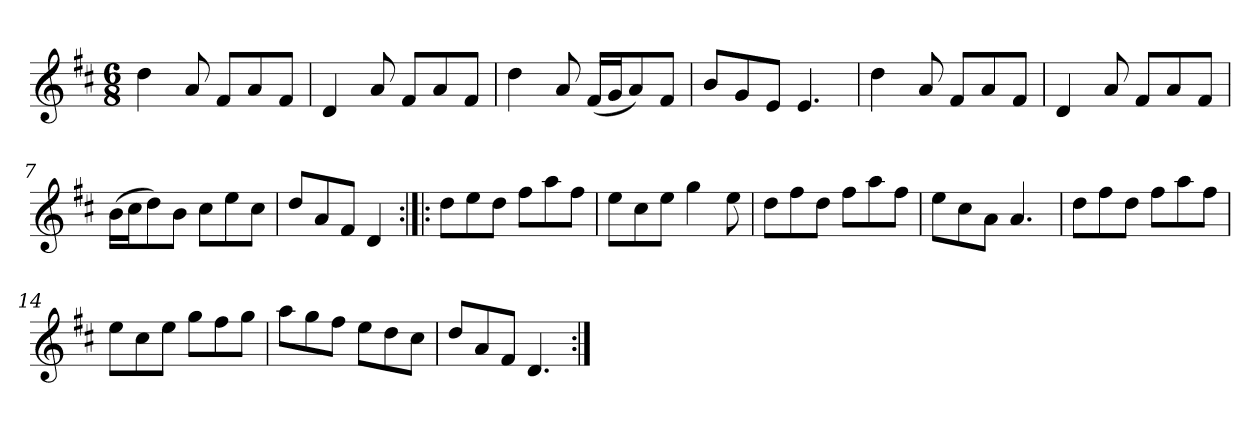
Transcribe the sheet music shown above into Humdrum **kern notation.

**kern
*part1
*staff1
*clefG2
*k[f#c#]
*D:
*M6/8
=1
4dd\
8a/
8f#/L
8a/
8f#/J
=2
4d/
8a/
8f#/L
8a/
8f#/J
=3
4dd\
8a/
(<16f#/LL
16g/J
8a/)
8f#/J
=4
8b/L
8g/
8e/J
4.e/
=5
4dd\
8a/
8f#/L
8a/
8f#/J
=6
4d/
8a/
8f#/L
8a/
8f#/J
=7
(>16b\LL
16cc#\J
8dd\)
8b\J
8cc#\L
8ee\
8cc#\J
!!LO:LB:g=z
=8
8dd/L
8a/
8f#/J
4d/
=9:|!|:
8dd\L
8ee\
8dd\J
8ff#\L
8aa\
8ff#\J
=10
8ee\L
8cc#\
8ee\J
4gg\
8ee\
=11
8dd\L
8ff#\
8dd\J
8ff#\L
8aa\
8ff#\J
=12
8ee\L
8cc#\
8a\J
4.a/
=13
8dd\L
8ff#\
8dd\J
8ff#\L
8aa\
8ff#\J
=14
8ee\L
8cc#\
8ee\J
8gg\L
8ff#\
8gg\J
=15
8aa\L
8gg\
8ff#\J
8ee\L
8dd\
8cc#\J
!!LO:LB:g=z
=16
8dd/L
8a/
8f#/J
4.d/
=:|!
*-
